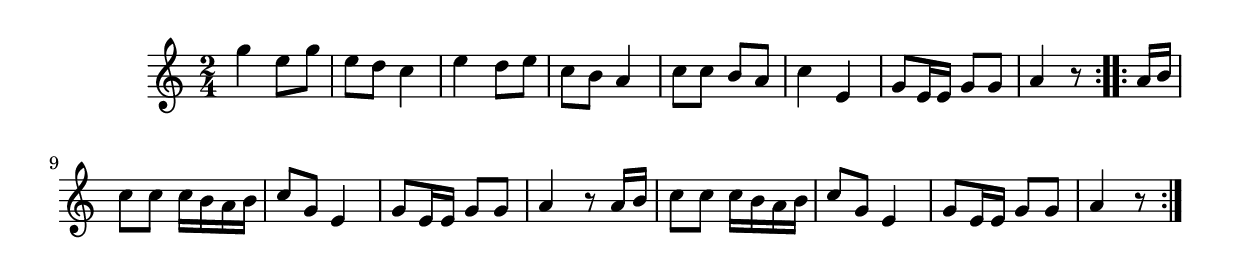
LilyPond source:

\version "2.19.49"
%{\header {
  title = "Poor Rosy (South Carolina)"
  composer = "anonymous"
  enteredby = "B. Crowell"
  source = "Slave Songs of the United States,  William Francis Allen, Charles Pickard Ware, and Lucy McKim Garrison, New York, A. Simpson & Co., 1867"
}%}
\score{{\key c \major
\time 2/4
%{\tempo 4=60
%}\transpose g c' {\relative d'' {
  d4 b8 d | b8 a g4 | b4 a8 b | g8 fis e4 | g8 g fis e | g4 b, | d8 b16 b d8 d | e4 r8 \bar ":..:" e16 fis |
  g8 g g16 fis e fis | g8 d b4 | d8 b16 b d8 d | e4 r8 e16 fis | g8 g g16 fis e fis | g8 d b4 | d8 b16 b d8 d | e4 r8 
  \bar ":|."
}}

}}